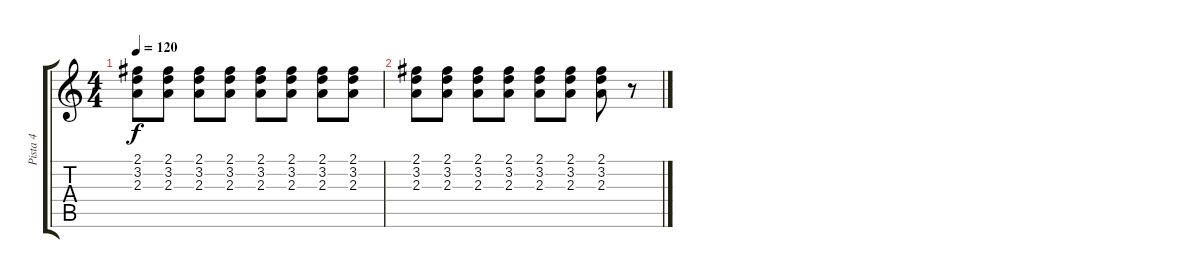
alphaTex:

\track ("Pista 4" "Pista 4") {instrument electricguitarclean}
\staff {score tabs}
\tuning (E4 B3 G3 D3 A2 E2) {hide}
\ts (4 4)
\tempo 120
\clef g2
\ks c
(2.1 3.2 2.3).8{dy f} (2.1 3.2 2.3).8{volume 4} (2.1 3.2 2.3).8{volume 16} (2.1 3.2 2.3).8 (2.1 3.2 2.3).8 (2.1 3.2 2.3).8 (2.1 3.2 2.3).8 (2.1 3.2 2.3).8 |
(2.1 3.2 2.3).8 (2.1 3.2 2.3).8 (2.1 3.2 2.3).8 (2.1 3.2 2.3).8 (2.1 3.2 2.3).8 (2.1 3.2 2.3).8 (2.1 3.2 2.3).8 r.8{volume 16}
